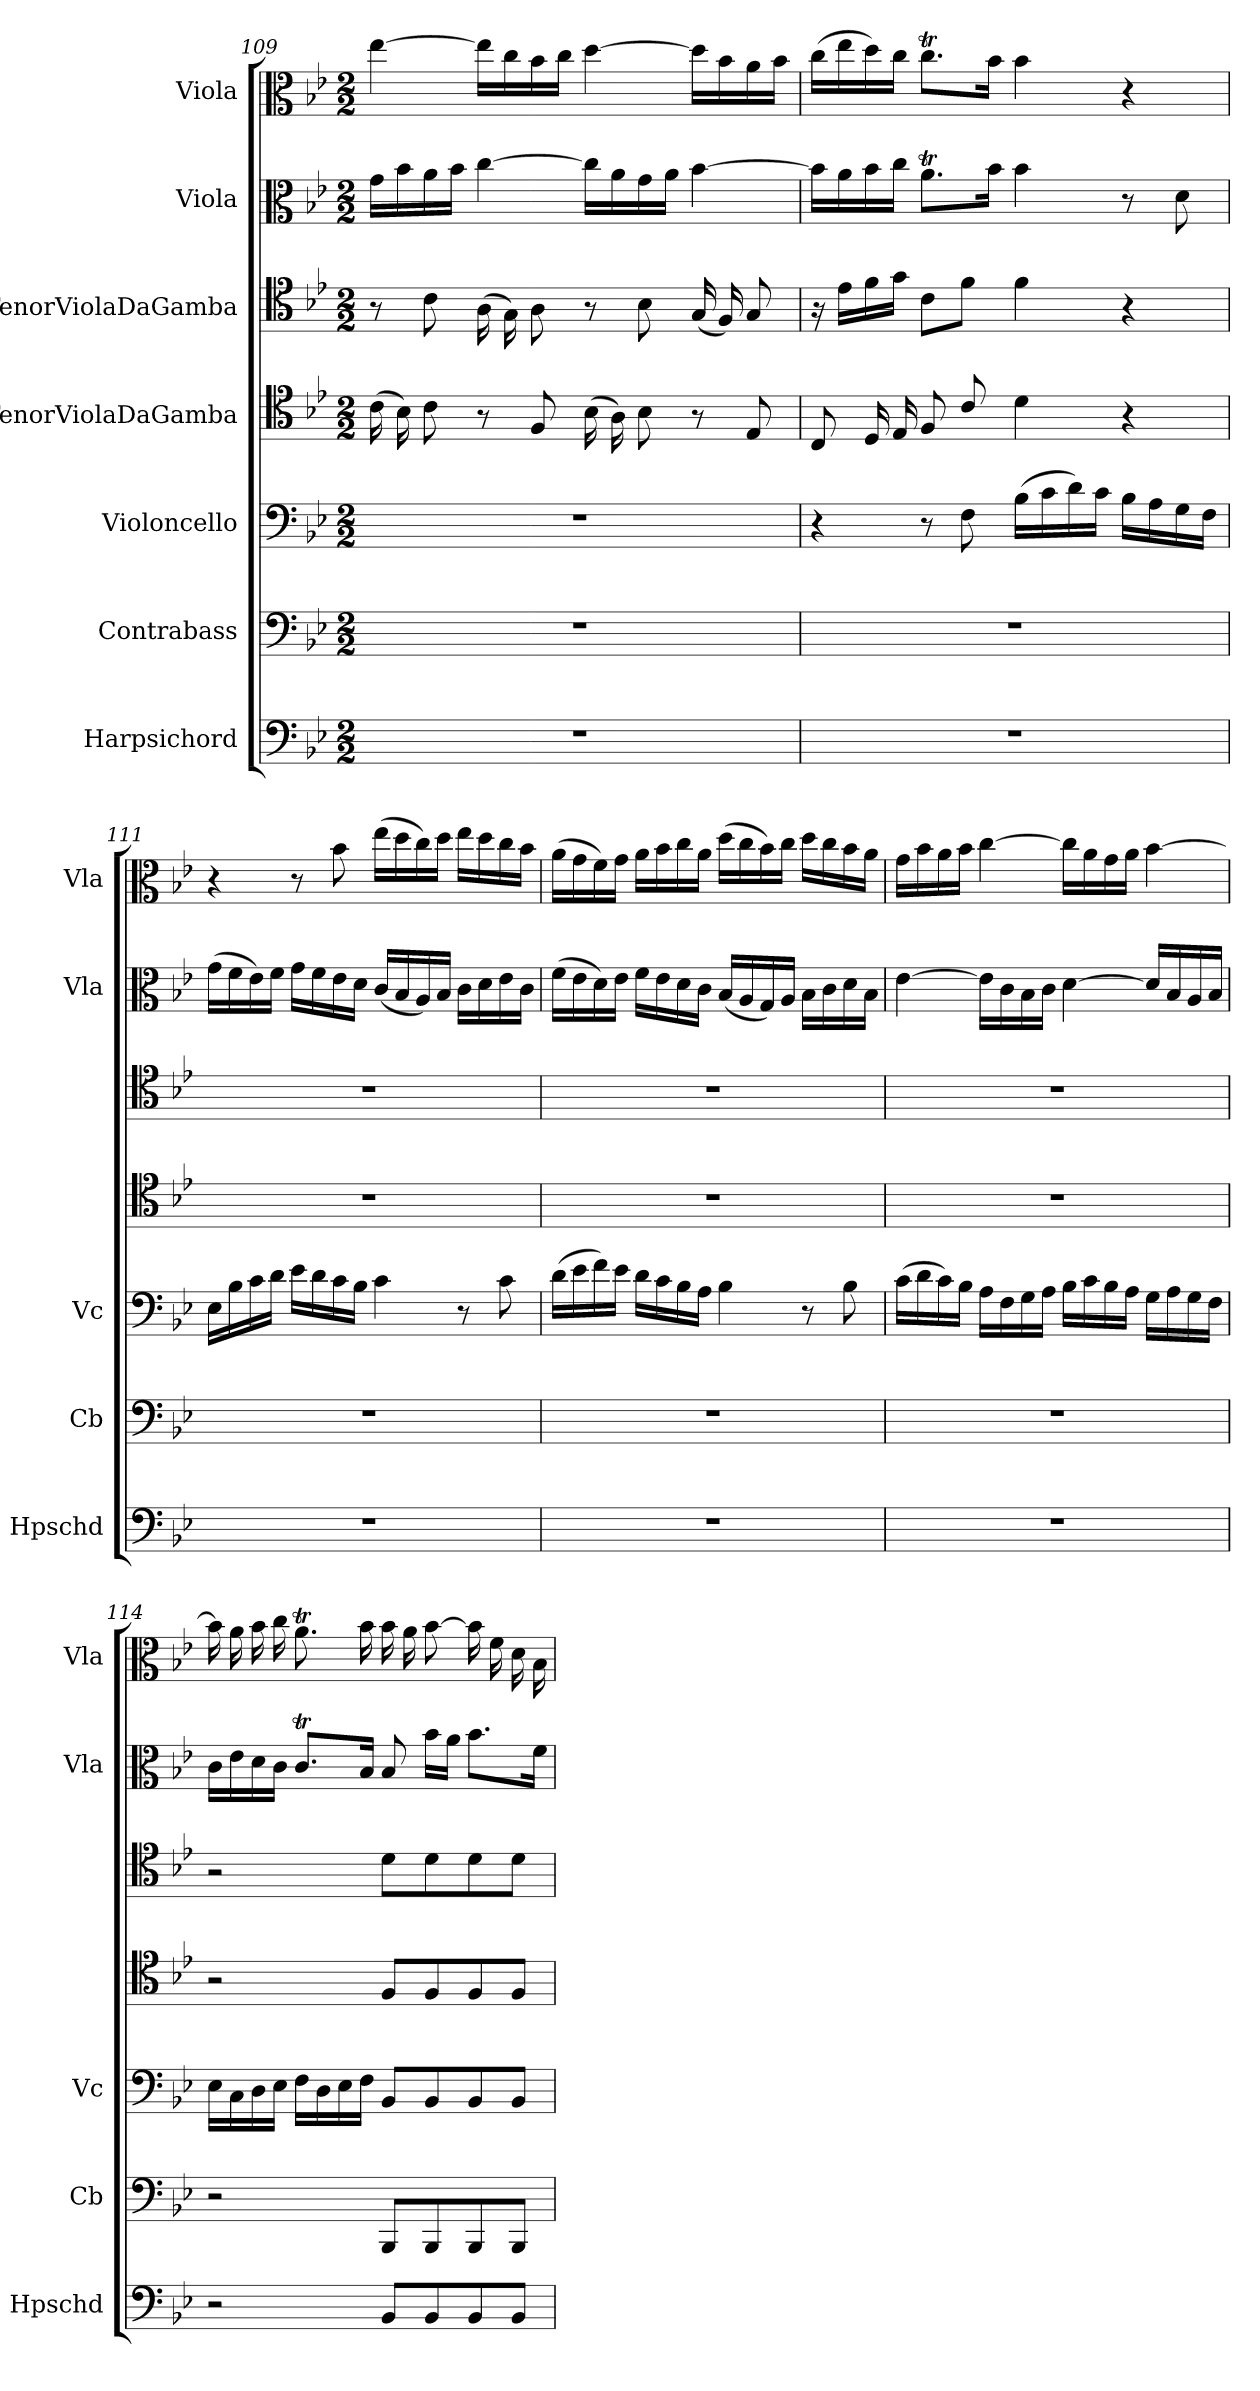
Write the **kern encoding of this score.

**kern	**kern	**kern	**kern	**kern	**kern	**kern
*part7	*part6	*part5	*part4	*part3	*part2	*part1
*staff7	*staff6	*staff5	*staff4	*staff3	*staff2	*staff1
*I"Harpsichord	*I"Contrabass	*I"Violoncello	*I"TenorViolaDaGamba	*I"TenorViolaDaGamba	*I"Viola	*I"Viola
*I'Hpschd	*I'Cb	*I'Vc	*	*	*I'Vla	*I'Vla
*clefF4	*clefF4	*clefF4	*clefC4	*clefC4	*clefC3	*clefC3
*k[b-e-]	*k[b-e-]	*k[b-e-]	*k[b-e-]	*k[b-e-]	*k[b-e-]	*k[b-e-]
*B-:	*B-:	*B-:	*B-:	*B-:	*B-:	*B-:
*M2/2	*M2/2	*M2/2	*M2/2	*M2/2	*M2/2	*M2/2
=109	=109	=109	=109	=109	=109	=109
1r	1r	1r	(16c\	8r	16g\LL	[4ee-\
.	.	.	16B-\)	.	16b-\	.
.	.	.	8c\	8c\	16a\	.
.	.	.	.	.	16b-\JJ	.
.	.	.	8r	(16A\	[4cc\	16ee-\LL]
.	.	.	.	16G\)	.	16cc\
.	.	.	8F/	8A\	.	16b-\
.	.	.	.	.	.	16cc\JJ
.	.	.	(16B-\	8r	16cc\LL]	[4dd\
.	.	.	16A\)	.	16a\	.
.	.	.	8B-\	8B-\	16g\	.
.	.	.	.	.	16a\JJ	.
.	.	.	8r	(16G/	[4b-\	16dd\LL]
.	.	.	.	16F/)	.	16b-\
.	.	.	8E-/	8G/	.	16a\
.	.	.	.	.	.	16b-\JJ
=110	=110	=110	=110	=110	=110	=110
1r	1r	4r	8C/	16r	16b-\LL]	(16cc\LL
.	.	.	.	16e-\LL	16a\	16ee-\
.	.	.	16D/	16f\	16b-\	16dd\)
.	.	.	16E-/	16g\JJ	16cc\JJ	16cc\JJ
.	.	8r	8F/	8c\L	8.at\L	8.ccT\L
.	.	8F\	8c/	8f\J	.	.
.	.	.	.	.	16b-\Jk	16b-\Jk
.	.	(16B-\LL	4d\	4f\	4b-\	4b-\
.	.	16c\	.	.	.	.
.	.	16d\)	.	.	.	.
.	.	16c\JJ	.	.	.	.
.	.	16B-\LL	4r	4r	8r	4r
.	.	16A\	.	.	.	.
.	.	16G\	.	.	8d\	.
.	.	16F\JJ	.	.	.	.
=111	=111	=111	=111	=111	=111	=111
1r	1r	16E-\LL	1r	1r	(16g\LL	4r
.	.	16B-\	.	.	16f\	.
.	.	16c\	.	.	16e-\)	.
.	.	16d\JJ	.	.	16f\JJ	.
.	.	16e-\LL	.	.	16g\LL	8r
.	.	16d\	.	.	16f\	.
.	.	16c\	.	.	16e-\	8b-\
.	.	16B-\JJ	.	.	16d\JJ	.
.	.	4c\	.	.	(16c/LL	(16ee-\LL
.	.	.	.	.	16B-/	16dd\
.	.	.	.	.	16A/)	16cc\)
.	.	.	.	.	16B-/JJ	16dd\JJ
.	.	8r	.	.	16c\LL	16ee-\LL
.	.	.	.	.	16d\	16dd\
.	.	8c\	.	.	16e-\	16cc\
.	.	.	.	.	16c\JJ	16b-\JJ
=112	=112	=112	=112	=112	=112	=112
1r	1r	(16d\LL	1r	1r	(16f\LL	(16a\LL
.	.	16e-\	.	.	16e-\	16g\
.	.	16f\)	.	.	16d\)	16f\)
.	.	16e-\JJ	.	.	16e-\JJ	16g\JJ
.	.	16d\LL	.	.	16f\LL	16a\LL
.	.	16c\	.	.	16e-\	16b-\
.	.	16B-\	.	.	16d\	16cc\
.	.	16A\JJ	.	.	16c\JJ	16a\JJ
.	.	4B-\	.	.	(16B-/LL	(16dd\LL
.	.	.	.	.	16A/	16cc\
.	.	.	.	.	16G/)	16b-\)
.	.	.	.	.	16A/JJ	16cc\JJ
.	.	8r	.	.	16B-\LL	16dd\LL
.	.	.	.	.	16c\	16cc\
.	.	8B-\	.	.	16d\	16b-\
.	.	.	.	.	16B-\JJ	16a\JJ
=113	=113	=113	=113	=113	=113	=113
1r	1r	(16c\LL	1r	1r	[4e-\	16g\LL
.	.	16d\	.	.	.	16b-\
.	.	16c\)	.	.	.	16a\
.	.	16B-\JJ	.	.	.	16b-\JJ
.	.	16A\LL	.	.	16e-\LL]	[4cc\
.	.	16F\	.	.	16c\	.
.	.	16G\	.	.	16B-\	.
.	.	16A\JJ	.	.	16c\JJ	.
.	.	16B-\LL	.	.	[4d\	16cc\LL]
.	.	16c\	.	.	.	16a\
.	.	16B-\	.	.	.	16g\
.	.	16A\JJ	.	.	.	16a\JJ
.	.	16G\LL	.	.	16d/LL]	[4b-\
.	.	16A\	.	.	16B-/	.
.	.	16G\	.	.	16A/	.
.	.	16F\JJ	.	.	16B-/JJ	.
=114	=114	=114	=114	=114	=114	=114
2r	2r	16E-\LL	2r	2r	16c\LL	16b-\]
.	.	16C\	.	.	16e-\	16a\
.	.	16D\	.	.	16d\	16b-\
.	.	16E-\JJ	.	.	16c\JJ	16cc\
.	.	16F\LL	.	.	8.cT/L	8.at\
.	.	16D\	.	.	.	.
.	.	16E-\	.	.	.	.
.	.	16F\JJ	.	.	16B-/Jk	16b-\
8BB-/L	8BBB-/L	8BB-/L	8F/L	8d\L	8B-/	16b-\
.	.	.	.	.	.	16a\
8BB-/	8BBB-/	8BB-/	8F/	8d\	16b-\LL	[8b-\
.	.	.	.	.	16a\JJ	.
8BB-/	8BBB-/	8BB-/	8F/	8d\	8.b-\L	16b-\]
.	.	.	.	.	.	16f\
8BB-/J	8BBB-/J	8BB-/J	8F/J	8d\J	.	16d\
.	.	.	.	.	16f\Jk	16B-\
=	=	=	=	=	=	=
*-	*-	*-	*-	*-	*-	*-
